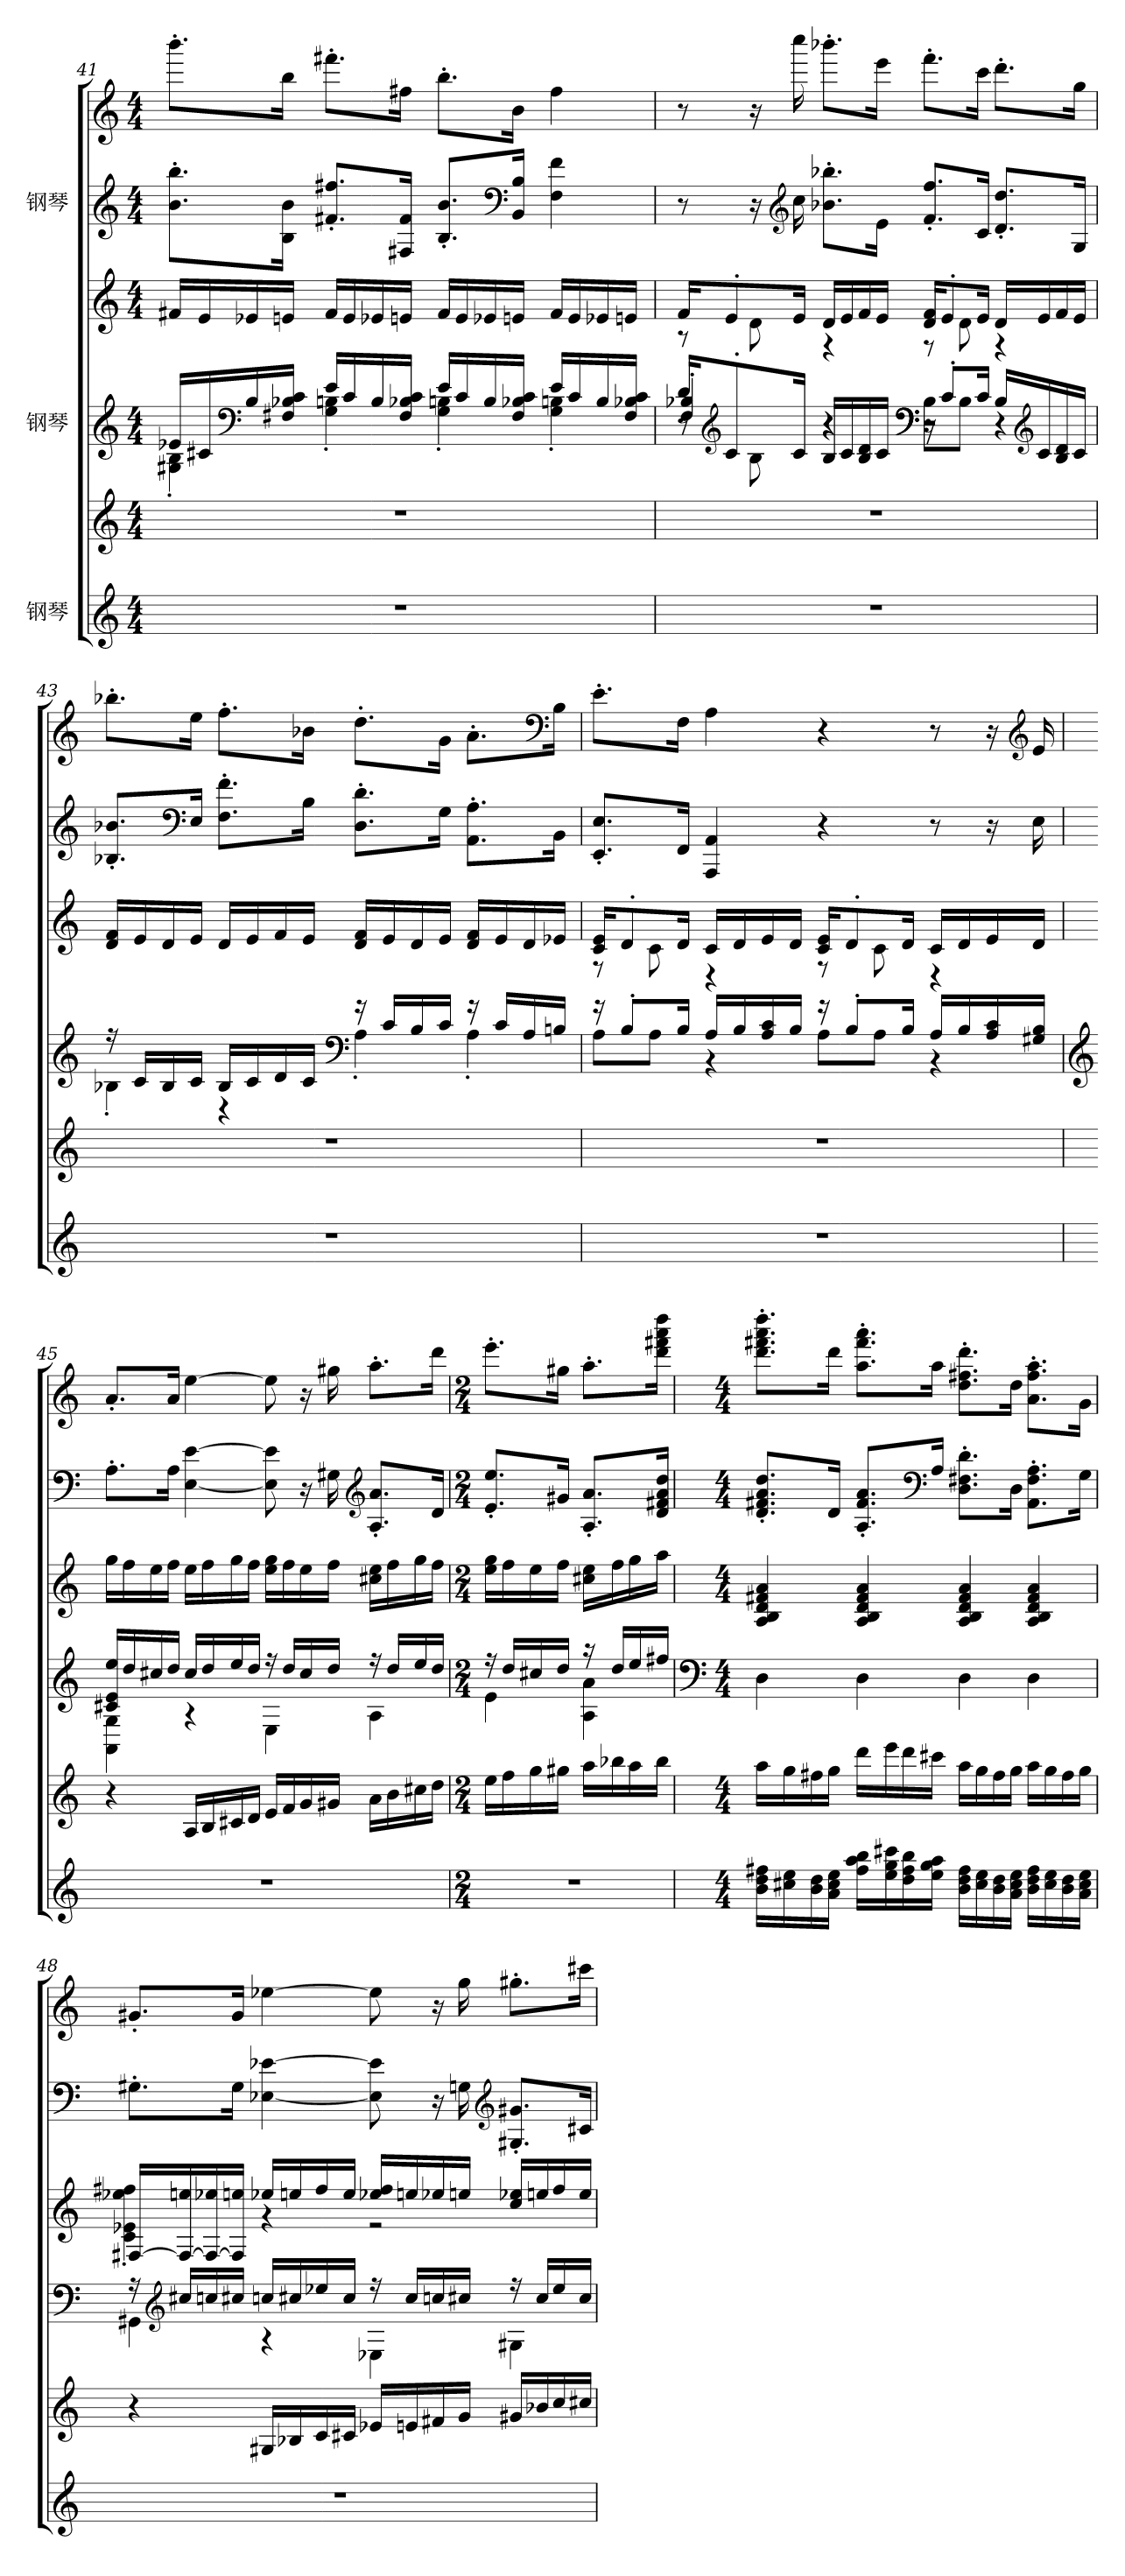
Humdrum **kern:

**kern	**kern	**kern	**kern	**kern	**kern
*part3	*part3	*part2	*part2	*part1	*part1
*staff6	*staff5	*staff4	*staff3	*staff2	*staff1
*I"钢琴	*	*I"钢琴	*	*I"钢琴	*
!!LO:PB:g=z
*clefG2	*clefG2	*clefG2	*clefG2	*clefG2	*clefG2
*k[]	*k[]	*k[]	*k[]	*k[]	*k[]
*M4/4	*M4/4	*M4/4	*M4/4	*M4/4	*M4/4
=41	=41	=41	=41	=41	=41
*	*	*^	*	*	*
1r	1r	16e-X/LL	4G#X\' 4B\'	16f#X/LL	8.b\' 8.bb\'L	8.bbb'\L
.	.	16c#X/	.	16e/	.	.
*	*	*clefF4	*	*	*	*
.	.	16B/	.	16e-X/	.	.
.	.	16F#X/ 16B-X/ 16c#/JJ	.	16en/JJ	16B\ 16b\Jk	16bb\Jk
.	.	16e-/LL	4G#\' 4Bn\'	16f#/LL	8.f#X/' 8.ff#X/'L	8.fff#X'\L
.	.	16c#/	.	16e/	.	.
.	.	16B/	.	16e-X/	.	.
.	.	16F#/ 16B-X/ 16c#/JJ	.	16en/JJ	16F#X/ 16f#/Jk	16ff#X\Jk
.	.	16e-/LL	4G#\' 4Bn\'	16f#/LL	8.B/' 8.b/'L	8.bb'\L
.	.	16c#/	.	16e/	.	.
.	.	16B/	.	16e-X/	.	.
*	*	*	*	*	*clefF4	*
.	.	16F#/ 16B-X/ 16c#/JJ	.	16en/JJ	16BB/ 16B/Jk	16b\Jk
.	.	16e-/LL	4G#\' 4Bn\'	16f#/LL	4F#\ 4f#\	4ff#\
.	.	16c#/	.	16e/	.	.
.	.	16B/	.	16e-X/	.	.
.	.	16F#/ 16B-X/ 16c#/JJ	.	16en/JJ	.	.
!!LO:LB:g=z
=42	=42	=42	=42	=42	=42	=42
*	*	*	*^	*^	*	*
1r	1r	16d/KL	8r	4F/' 4B-X/'	16f/KL	8r	8r	8r
*	*	*clefG2	*	*	*	*	*	*
.	.	8c'/	.	.	8e'/	.	.	.
.	.	.	8B-\	.	.	8d\	16r	16r
*	*	*	*	*	*	*	*clefG2	*
.	.	16c/Jk	.	.	16e/Jk	.	16cc\	16cccc\
.	.	16B-/LL	4r	4r	16d/LL	4r	8.b-X\' 8.bb-X\'L	8.bbb-X'\L
.	.	16c/	.	.	16e/	.	.	.
.	.	16B-/ 16d/	.	.	16f/	.	.	.
.	.	16c/JJ	.	.	16e/JJ	.	16e\Jk	16eee\Jk
*	*	*clefF4	*	*	*	*	*	*
.	.	16r	8B-\L	2r	16d/ 16f/KL	8r	8.f/' 8.ff/'L	8.fff'\L
.	.	8c'/L	.	.	8e'/	.	.	.
.	.	.	8B-\J	.	.	8d\	.	.
.	.	16c/Jk	.	.	16e/Jk	.	16c/Jk	16ccc\Jk
.	.	16B-/LL	4r	.	16d/LL	4r	8.d/' 8.dd/'L	8.ddd'\L
*	*	*clefG2	*	*	*	*	*	*
.	.	16c/	.	.	16e/	.	.	.
.	.	16B-/ 16d/	.	.	16f/	.	.	.
.	.	16c/JJ	.	.	16e/JJ	.	16G/Jk	16gg\Jk
*	*	*	*v	*v	*	*	*	*
*	*	*	*	*v	*v	*	*
!!LO:PB:g=z
=43	=43	=43	=43	=43	=43	=43
1r	1r	16r	4B-X'\	16d/ 16f/LL	8.B-X/' 8.b-X/'L	8.bb-X'\L
.	.	16c/LL	.	16e/	.	.
.	.	16B-/	.	16d/	.	.
*	*	*	*	*	*clefF4	*
.	.	16c/JJ	.	16e/JJ	16E/Jk	16ee\Jk
.	.	16B-/LL	4r	16d/LL	8.F\' 8.f\'L	8.ff'\L
.	.	16c/	.	16e/	.	.
.	.	16d/	.	16f/	.	.
.	.	16c/JJ	.	16e/JJ	16B-\Jk	16b-X\Jk
*	*	*clefF4	*	*	*	*
.	.	16r	4A'\	16d/ 16f/LL	8.D\' 8.d\'L	8.dd'\L
.	.	16c/LL	.	16e/	.	.
.	.	16B-/	.	16d/	.	.
.	.	16c/JJ	.	16e/JJ	16G\Jk	16g\Jk
.	.	16r	4A'\	16d/ 16f/LL	8.AA\' 8.A\'L	8.a'\L
.	.	16c/LL	.	16e/	.	.
.	.	16A/	.	16d/	.	.
*	*	*	*	*	*	*clefF4
.	.	16Bn/JJ	.	16e-X/JJ	16BB\Jk	16B\Jk
=44	=44	=44	=44	=44	=44	=44
*	*	*	*	*^	*	*
1r	1r	16r	8A\L	16c/ 16e/KL	8r	8.EE/' 8.E/'L	8.e'\L
.	.	8B'/L	.	8d'/	.	.	.
.	.	.	8A\J	.	8c\	.	.
.	.	16B/Jk	.	16d/Jk	.	16FF/Jk	16F\Jk
.	.	16A/LL	4r	16c/LL	4r	4AAA/ 4AA/	4A\
.	.	16B/	.	16d/	.	.	.
.	.	16A/ 16c/	.	16e/	.	.	.
.	.	16B/JJ	.	16d/JJ	.	.	.
.	.	16r	8A\L	16c/ 16e/KL	8r	4r	4r
.	.	8B'/L	.	8d'/	.	.	.
.	.	.	8A\J	.	8c\	.	.
.	.	16B/Jk	.	16d/Jk	.	.	.
.	.	16A/LL	4r	16c/LL	4r	8r	8r
.	.	16B/	.	16d/	.	.	.
.	.	16A/ 16c/	.	16e/	.	16r	16r
*	*	*	*	*	*	*	*clefG2
.	.	16G#X/ 16B/JJ	.	16d/JJ	.	16E\	16e/
*	*	*	*	*v	*v	*	*
!!LO:LB:g=z
=45	=45	=45	=45	=45	=45	=45
*	*	*clefG2	*	*	*	*
1r	4r	16c#X/ 16e/ 16ee/LL	4AA\ 4G\	16gg\LL	8.A'\L	8.a'/L
.	.	16dd/	.	16ff\	.	.
.	.	16cc#X/	.	16ee\	.	.
.	.	16dd/JJ	.	16ff\JJ	16A\Jk	16a/Jk
.	16A/LL	16cc#/LL	4r	16ee\LL	[4E\ [4e\	[4ee\
.	16B/	16dd/	.	16ff\	.	.
.	16c#X/	16ee/	.	16gg\	.	.
.	16d/JJ	16dd/JJ	.	16ff\JJ	.	.
.	16e/LL	16r	4E\	16ee\ 16gg\LL	8E\] 8e\]	8ee\]
.	16f/	16dd/LL	.	16ff\	.	.
.	16g/	16cc#/	.	16ee\	16r	16r
.	16g#X/JJ	16dd/JJ	.	16ff\JJ	16G#X\	16gg#X\
*	*	*	*	*	*clefG2	*
.	16a\LL	16r	4A\	16cc#X\ 16ee\LL	8.A/' 8.a/'L	8.aa'\L
.	16b\	16dd/LL	.	16ff\	.	.
.	16cc#X\	16ee/	.	16gg\	.	.
.	16dd\JJ	16dd/JJ	.	16ff\JJ	16d/Jk	16ddd\Jk
=46	=46	=46	=46	=46	=46	=46
*M2/4	*M2/4	*M2/4	*	*M2/4	*M2/4	*M2/4
2r	16ee\LL	16r	4e\	16ee\ 16gg\LL	8.e/' 8.ee/'L	8.eee'\L
.	16ff\	16dd/LL	.	16ff\	.	.
.	16gg\	16cc#X/	.	16ee\	.	.
.	16gg#X\JJ	16dd/JJ	.	16ff\JJ	16g#X/Jk	16gg#X\Jk
.	16aa\LL	16r	4A\ 4a\	16cc#X\ 16ee\LL	8.A/' 8.a/'L	8.aa'\L
.	16bb-X\	16dd/LL	.	16ff\	.	.
.	16aa\	16ee/	.	16gg\	.	.
.	16bb-\JJ	16ff#X/JJ	.	16aa\JJ	16d/ 16f#X/ 16a/ 16dd/Jk	16ddd\ 16fff#X\ 16aaa\ 16dddd\Jk
*	*	*v	*v	*	*	*
!!LO:PB:g=z
=47	=47	=47	=47	=47	=47
*	*	*clefF4	*	*	*
*M4/4	*M4/4	*M4/4	*M4/4	*M4/4	*M4/4
16b\ 16dd\ 16ff#X\LL	16aa\LL	4D\	4A/ 4B/ 4d/ 4f#X/ 4a/	8.d/' 8.f#X/' 8.a/' 8.dd/'L	8.ddd\' 8.fff#X\' 8.aaa\' 8.dddd\'L
16cc#X\ 16ee\	16gg\	.	.	.	.
16b\ 16dd\	16ff#X\	.	.	.	.
16a\ 16cc#\ 16ee\JJ	16gg\JJ	.	.	16d/Jk	16ddd\Jk
16ff#\ 16aa\ 16bb\LL	16ddd\LL	4D\	4A/ 4B/ 4d/ 4f#/ 4a/	8.A/' 8.f#/' 8.a/'L	8.aa\' 8.fff#\' 8.aaa\'L
16ee\ 16gg\ 16ccc#X\	16eee\	.	.	.	.
16dd\ 16ff#\ 16bb\	16ddd\	.	.	.	.
*	*	*	*	*clefF4	*
16ee\ 16gg\ 16aa\JJ	16ccc#X\JJ	.	.	16A/Jk	16aa\Jk
16b\ 16dd\ 16ff#\LL	16aa\LL	4D\	4A/ 4B/ 4d/ 4f#/ 4a/	8.D\' 8.F#X\' 8.d\'L	8.dd\' 8.ff#X\' 8.ddd\'L
16cc#\ 16ee\	16gg\	.	.	.	.
16b\ 16dd\	16ff#\	.	.	.	.
16a\ 16cc#\ 16ee\JJ	16gg\JJ	.	.	16D\Jk	16dd\Jk
16b\ 16dd\ 16ff#\LL	16aa\LL	4D\	4A/ 4B/ 4d/ 4f#/ 4a/	8.AA\' 8.F#\' 8.A\'L	8.a\' 8.ff#\' 8.aa\'L
16cc#\ 16ee\	16gg\	.	.	.	.
16b\ 16dd\	16ff#\	.	.	.	.
16a\ 16cc#\ 16ee\JJ	16gg\JJ	.	.	16G\Jk	16g\Jk
!!LO:LB:g=z
=48	=48	=48	=48	=48	=48
*	*	*^	*^	*	*
1r	4r	16r	4GG#X\	[16F#X/LL	4c\' 4e-X\' 4ee-X\' 4ff#X\'	8.G#X'\L	8.g#X'/L
*	*	*clefG2	*	*	*	*	*
.	.	16cc#X/LL	.	16F#/_ 16een/	.	.	.
.	.	16ccn/	.	16F#/_ 16ee-X/	.	.	.
.	.	16cc#X/JJ	.	16F#/] 16een/JJ	.	16G#\Jk	16g#/Jk
.	16G#X/LL	16ccn/LL	4r	16ee-X/LL	4r	[4E-X\ [4e-X\	[4ee-X\
.	16B-X/	16cc#X/	.	16een/	.	.	.
.	16c/	16ee-X/	.	16ff#/	.	.	.
.	16c#X/JJ	16cc#/JJ	.	16ee/JJ	.	.	.
.	16e-X/LL	16r	4E-X\	16ee-X/ 16ff#/LL	2r	8E-\] 8e-\]	8ee-\]
.	16en/	16cc#/LL	.	16een/	.	.	.
.	16f#X/	16ccn/	.	16ee-X/	.	16r	16r
.	16g/JJ	16cc#X/JJ	.	16een/JJ	.	16Gn\	16gg\
*	*	*	*	*	*	*clefG2	*
.	16g#X/LL	16r	4G#X\	16cc/ 16ee-X/LL	.	8.G#X/' 8.g#X/'L	8.gg#X'\L
.	16b-X/	16cc#/LL	.	16een/	.	.	.
.	16cc/	16ee-/	.	16ff#/	.	.	.
.	16cc#X/JJ	16cc#/JJ	.	16ee/JJ	.	16c#X/Jk	16ccc#X\Jk
*	*	*v	*v	*	*	*	*
*	*	*	*v	*v	*	*
=	=	=	=	=	=
*-	*-	*-	*-	*-	*-
